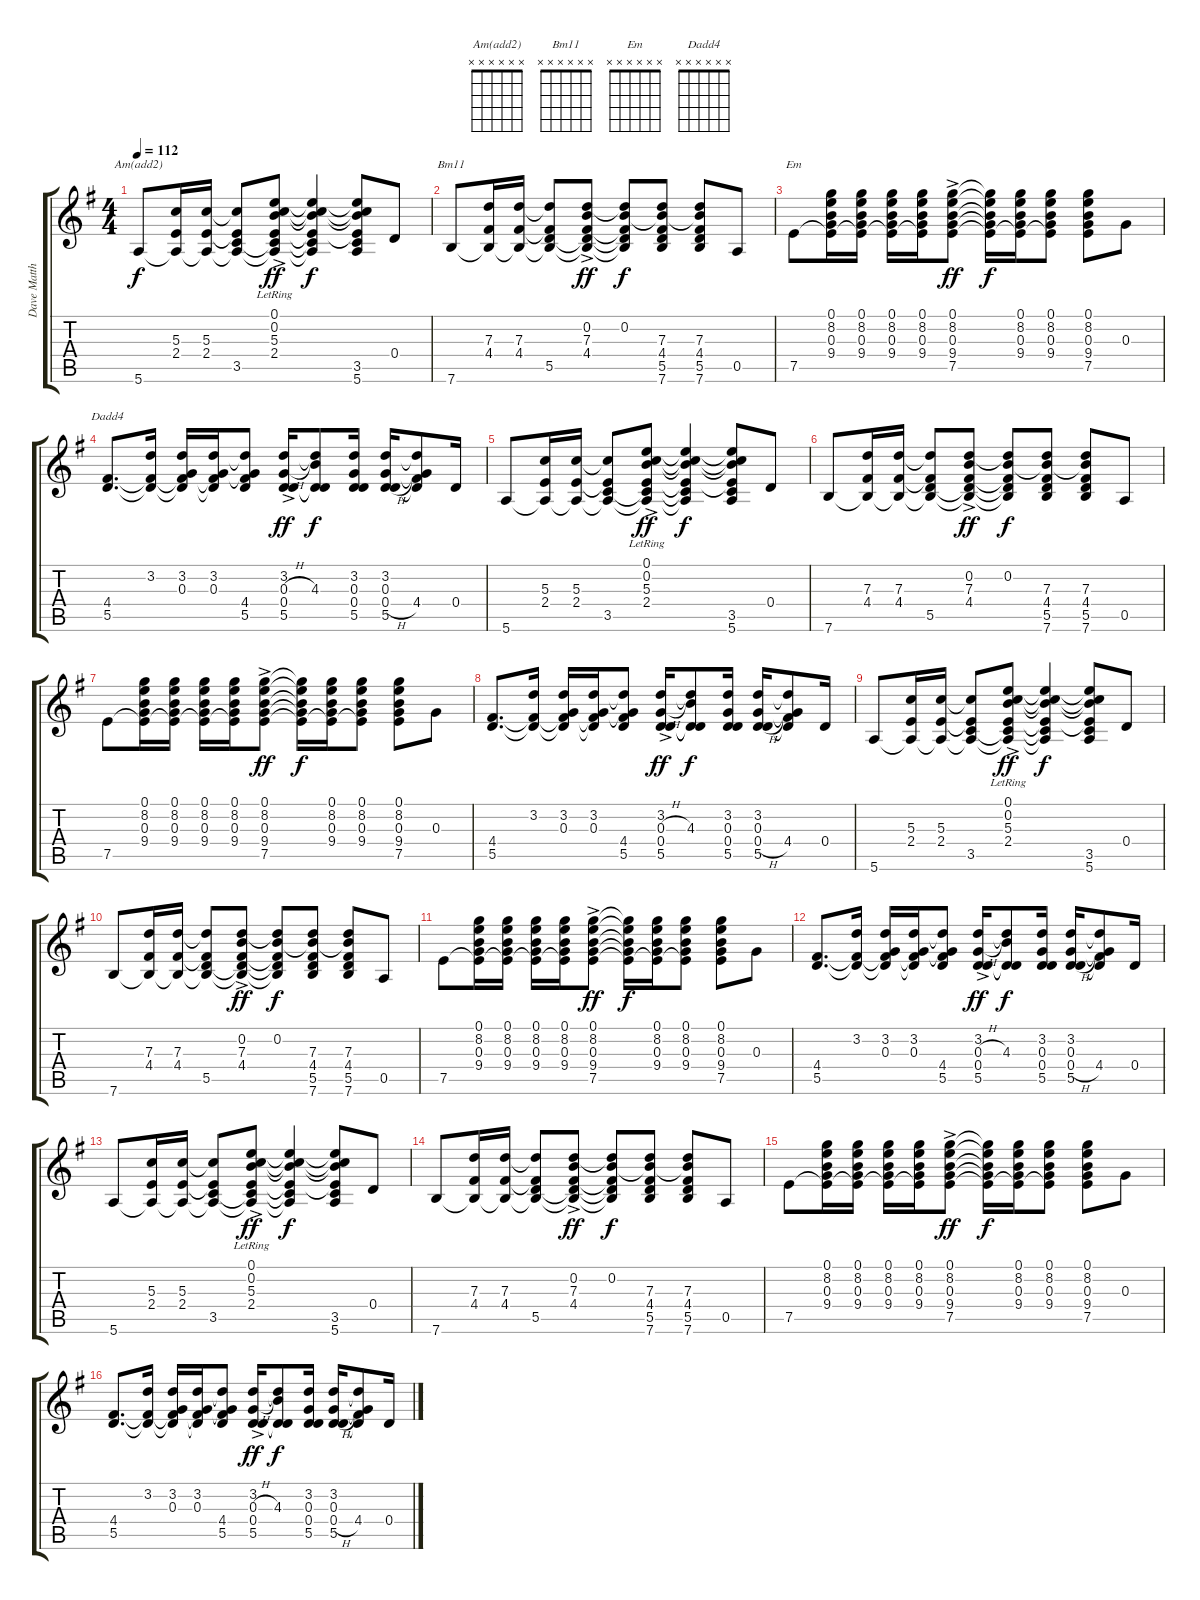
\track ("Dave Matthews" "Dave Matth") {instrument acousticguitarsteel}
\staff {score tabs}
\tuning (E4 B3 G3 D3 A2 E2) {hide}
\chord ("Am(add2)" x x x x x x)
\chord ("Bm11" x x x x x x)
\chord ("Em" x x x x x x)
\chord ("Dadd4" x x x x x x)
\ts (4 4)
\tempo 112
\clef g2
\ks eminor
5.6.8{ch "Am(add2)" dy f} (5.3 2.4 5.6{t}).16 (5.3 2.4 5.6{t}).16 (5.3{t} 2.4{t} 3.5 5.6{t}).8 (0.1{ac} 0.2{ac} 5.3{ac} 2.4{ac lr} 3.5{t} 5.6{t}).8{dy ff} (0.1{t} 0.2{t} 5.3{t} 2.4{t} 3.5{t} 5.6{t}).4{dy f} (0.1{t} 0.2{t} 5.3{t} 2.4{t} 3.5 5.6).8 0.4.8 |
7.6.8{ch "Bm11"} (7.3 4.4 7.6{t}).16 (7.3 4.4 7.6{t}).16 (7.3{t} 4.4{t} 5.5 7.6{t}).8 (0.2{ac} 7.3{ac} 4.4{ac} 5.5{t} 7.6{t}).8{dy ff} (0.2 7.3{t} 4.4{t} 5.5{t} 7.6{t}).8{dy f} (0.2{t} 7.3 4.4 5.5 7.6).8 (0.2{t} 7.3 4.4 5.5 7.6).8 0.5.8 |
7.5.8{ch "Em"} (0.1 8.2 0.3 9.4 7.5{t}).16 (0.1 8.2 0.3 9.4 7.5{t}).16 (0.1 8.2 0.3 9.4 7.5{t}).16 (0.1 8.2 0.3 9.4 7.5{t}).16 (0.1{ac} 8.2{ac} 0.3{ac} 9.4{ac} 7.5{ac}).8{dy ff} (0.1{t} 8.2{t} 0.3{t} 9.4{t} 7.5{t}).16{dy f} (0.1 8.2 0.3 9.4 7.5{t}).16 (0.1 8.2 0.3 9.4 7.5{t}).8 (0.1 8.2 0.3 9.4 7.5).8 0.3.8 |
(4.4 5.5).8{d ch "Dadd4"} (3.2 4.4{t} 5.5{t}).16 (3.2 0.3 4.4{t} 5.5{t}).16 (3.2 0.3 4.4{t} 5.5{t}).16 (3.2{t} 0.3{t} 4.4 5.5).8 (3.2{ac} 0.3{h ac} 0.4{ac} 5.5{ac}).16{dy ff} (3.2{t} 4.3 0.4{t} 5.5{t}).8{dy f} (3.2 0.3 0.4 5.5).16 (3.2 0.3 0.4{h} 5.5).16 (3.2{t} 0.3{t} 4.4 5.5{t}).8 0.4.16 |
5.6.8 (5.3 2.4 5.6{t}).16 (5.3 2.4 5.6{t}).16 (5.3{t} 2.4{t} 3.5 5.6{t}).8 (0.1{ac} 0.2{ac} 5.3{ac} 2.4{ac lr} 3.5{t} 5.6{t}).8{dy ff} (0.1{t} 0.2{t} 5.3{t} 2.4{t} 3.5{t} 5.6{t}).4{dy f} (0.1{t} 0.2{t} 5.3{t} 2.4{t} 3.5 5.6).8 0.4.8 |
7.6.8 (7.3 4.4 7.6{t}).16 (7.3 4.4 7.6{t}).16 (7.3{t} 4.4{t} 5.5 7.6{t}).8 (0.2{ac} 7.3{ac} 4.4{ac} 5.5{t} 7.6{t}).8{dy ff} (0.2 7.3{t} 4.4{t} 5.5{t} 7.6{t}).8{dy f} (0.2{t} 7.3 4.4 5.5 7.6).8 (0.2{t} 7.3 4.4 5.5 7.6).8 0.5.8 |
7.5.8 (0.1 8.2 0.3 9.4 7.5{t}).16 (0.1 8.2 0.3 9.4 7.5{t}).16 (0.1 8.2 0.3 9.4 7.5{t}).16 (0.1 8.2 0.3 9.4 7.5{t}).16 (0.1{ac} 8.2{ac} 0.3{ac} 9.4{ac} 7.5{ac}).8{dy ff} (0.1{t} 8.2{t} 0.3{t} 9.4{t} 7.5{t}).16{dy f} (0.1 8.2 0.3 9.4 7.5{t}).16 (0.1 8.2 0.3 9.4 7.5{t}).8 (0.1 8.2 0.3 9.4 7.5).8 0.3.8 |
(4.4 5.5).8{d} (3.2 4.4{t} 5.5{t}).16 (3.2 0.3 4.4{t} 5.5{t}).16 (3.2 0.3 4.4{t} 5.5{t}).16 (3.2{t} 0.3{t} 4.4 5.5).8 (3.2{ac} 0.3{h ac} 0.4{ac} 5.5{ac}).16{dy ff} (3.2{t} 4.3 0.4{t} 5.5{t}).8{dy f} (3.2 0.3 0.4 5.5).16 (3.2 0.3 0.4{h} 5.5).16 (3.2{t} 0.3{t} 4.4 5.5{t}).8 0.4.16 |
5.6.8 (5.3 2.4 5.6{t}).16 (5.3 2.4 5.6{t}).16 (5.3{t} 2.4{t} 3.5 5.6{t}).8 (0.1{ac} 0.2{ac} 5.3{ac} 2.4{ac lr} 3.5{t} 5.6{t}).8{dy ff} (0.1{t} 0.2{t} 5.3{t} 2.4{t} 3.5{t} 5.6{t}).4{dy f} (0.1{t} 0.2{t} 5.3{t} 2.4{t} 3.5 5.6).8 0.4.8 |
7.6.8 (7.3 4.4 7.6{t}).16 (7.3 4.4 7.6{t}).16 (7.3{t} 4.4{t} 5.5 7.6{t}).8 (0.2{ac} 7.3{ac} 4.4{ac} 5.5{t} 7.6{t}).8{dy ff} (0.2 7.3{t} 4.4{t} 5.5{t} 7.6{t}).8{dy f} (0.2{t} 7.3 4.4 5.5 7.6).8 (0.2{t} 7.3 4.4 5.5 7.6).8 0.5.8 |
7.5.8 (0.1 8.2 0.3 9.4 7.5{t}).16 (0.1 8.2 0.3 9.4 7.5{t}).16 (0.1 8.2 0.3 9.4 7.5{t}).16 (0.1 8.2 0.3 9.4 7.5{t}).16 (0.1{ac} 8.2{ac} 0.3{ac} 9.4{ac} 7.5{ac}).8{dy ff} (0.1{t} 8.2{t} 0.3{t} 9.4{t} 7.5{t}).16{dy f} (0.1 8.2 0.3 9.4 7.5{t}).16 (0.1 8.2 0.3 9.4 7.5{t}).8 (0.1 8.2 0.3 9.4 7.5).8 0.3.8 |
(4.4 5.5).8{d} (3.2 4.4{t} 5.5{t}).16 (3.2 0.3 4.4{t} 5.5{t}).16 (3.2 0.3 4.4{t} 5.5{t}).16 (3.2{t} 0.3{t} 4.4 5.5).8 (3.2{ac} 0.3{h ac} 0.4{ac} 5.5{ac}).16{dy ff} (3.2{t} 4.3 0.4{t} 5.5{t}).8{dy f} (3.2 0.3 0.4 5.5).16 (3.2 0.3 0.4{h} 5.5).16 (3.2{t} 0.3{t} 4.4 5.5{t}).8 0.4.16 |
5.6.8 (5.3 2.4 5.6{t}).16 (5.3 2.4 5.6{t}).16 (5.3{t} 2.4{t} 3.5 5.6{t}).8 (0.1{ac} 0.2{ac} 5.3{ac} 2.4{ac lr} 3.5{t} 5.6{t}).8{dy ff} (0.1{t} 0.2{t} 5.3{t} 2.4{t} 3.5{t} 5.6{t}).4{dy f} (0.1{t} 0.2{t} 5.3{t} 2.4{t} 3.5 5.6).8 0.4.8 |
7.6.8 (7.3 4.4 7.6{t}).16 (7.3 4.4 7.6{t}).16 (7.3{t} 4.4{t} 5.5 7.6{t}).8 (0.2{ac} 7.3{ac} 4.4{ac} 5.5{t} 7.6{t}).8{dy ff} (0.2 7.3{t} 4.4{t} 5.5{t} 7.6{t}).8{dy f} (0.2{t} 7.3 4.4 5.5 7.6).8 (0.2{t} 7.3 4.4 5.5 7.6).8 0.5.8 |
7.5.8 (0.1 8.2 0.3 9.4 7.5{t}).16 (0.1 8.2 0.3 9.4 7.5{t}).16 (0.1 8.2 0.3 9.4 7.5{t}).16 (0.1 8.2 0.3 9.4 7.5{t}).16 (0.1{ac} 8.2{ac} 0.3{ac} 9.4{ac} 7.5{ac}).8{dy ff} (0.1{t} 8.2{t} 0.3{t} 9.4{t} 7.5{t}).16{dy f} (0.1 8.2 0.3 9.4 7.5{t}).16 (0.1 8.2 0.3 9.4 7.5{t}).8 (0.1 8.2 0.3 9.4 7.5).8 0.3.8 |
(4.4 5.5).8{d} (3.2 4.4{t} 5.5{t}).16 (3.2 0.3 4.4{t} 5.5{t}).16 (3.2 0.3 4.4{t} 5.5{t}).16 (3.2{t} 0.3{t} 4.4 5.5).8 (3.2{ac} 0.3{h ac} 0.4{ac} 5.5{ac}).16{dy ff} (3.2{t} 4.3 0.4{t} 5.5{t}).8{dy f} (3.2 0.3 0.4 5.5).16 (3.2 0.3 0.4{h} 5.5).16 (3.2{t} 0.3{t} 4.4 5.5{t}).8 0.4.16
